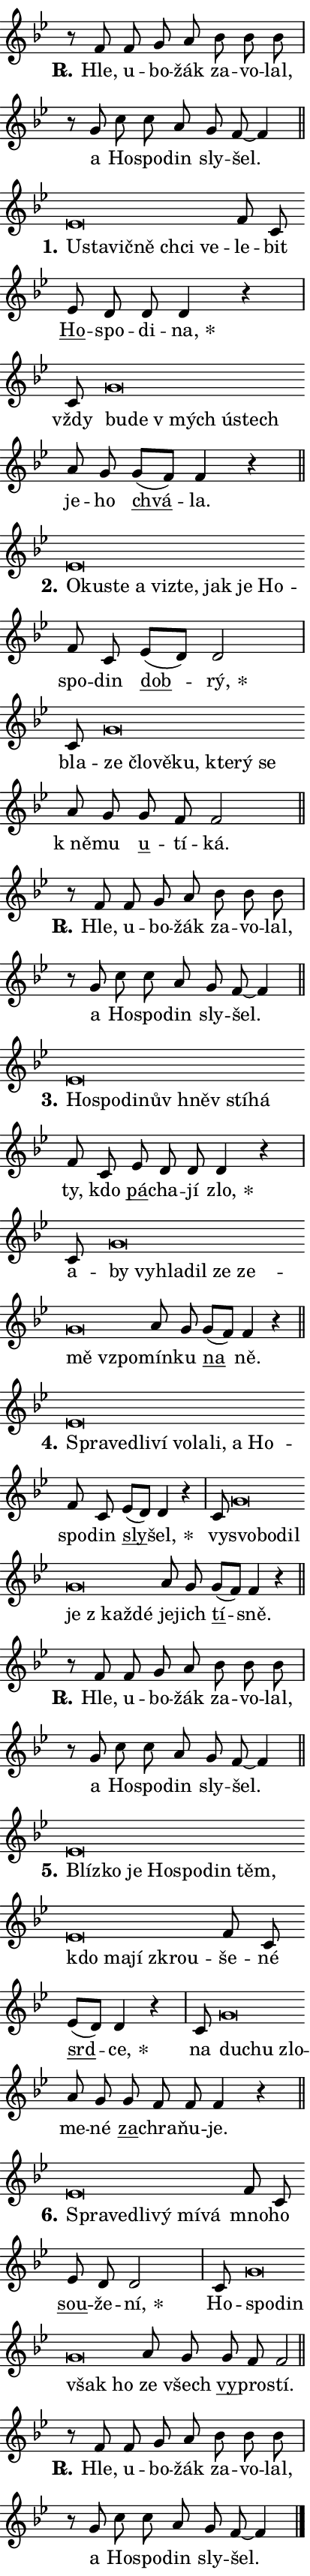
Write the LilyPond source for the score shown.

\version "2.24.0"
\header { tagline = "" }
\paper {
  indent = 0\cm
  top-margin = 0\cm
  right-margin = 0.13\cm % to fit lyric hyphens
  bottom-margin = 0\cm
  left-margin = 0\cm
  paper-width = 7\cm
  page-breaking = #ly:one-page-breaking
  system-system-spacing.basic-distance = #11
  score-system-spacing.basic-distance = #11
  ragged-last = ##f
}


%% Author: Thomas Morley
%% https://lists.gnu.org/archive/html/lilypond-user/2020-05/msg00002.html
#(define (line-position grob)
"Returns position of @var[grob} in current system:
   @code{'start}, if at first time-step
   @code{'end}, if at last time-step
   @code{'middle} otherwise
"
  (let* ((col (ly:item-get-column grob))
         (ln (ly:grob-object col 'left-neighbor))
         (rn (ly:grob-object col 'right-neighbor))
         (col-to-check-left (if (ly:grob? ln) ln col))
         (col-to-check-right (if (ly:grob? rn) rn col))
         (break-dir-left
           (and
             (ly:grob-property col-to-check-left 'non-musical #f)
             (ly:item-break-dir col-to-check-left)))
         (break-dir-right
           (and
             (ly:grob-property col-to-check-right 'non-musical #f)
             (ly:item-break-dir col-to-check-right))))
        (cond ((eqv? 1 break-dir-left) 'start)
              ((eqv? -1 break-dir-right) 'end)
              (else 'middle))))

#(define (tranparent-at-line-position vctor)
  (lambda (grob)
  "Relying on @code{line-position} select the relevant enry from @var{vctor}.
Used to determine transparency,"
    (case (line-position grob)
      ((end) (not (vector-ref vctor 0)))
      ((middle) (not (vector-ref vctor 1)))
      ((start) (not (vector-ref vctor 2))))))

noteHeadBreakVisibility =
#(define-music-function (break-visibility)(vector?)
"Makes @code{NoteHead}s transparent relying on @var{break-visibility}"
#{
  \override NoteHead.transparent =
    #(tranparent-at-line-position break-visibility)
#})

#(define delete-ledgers-for-transparent-note-heads
  (lambda (grob)
    "Reads whether a @code{NoteHead} is transparent.
If so this @code{NoteHead} is removed from @code{'note-heads} from
@var{grob}, which is supposed to be @code{LedgerLineSpanner}.
As a result ledgers are not printed for this @code{NoteHead}"
    (let* ((nhds-array (ly:grob-object grob 'note-heads))
           (nhds-list
             (if (ly:grob-array? nhds-array)
                 (ly:grob-array->list nhds-array)
                 '()))
           ;; Relies on the transparent-property being done before
           ;; Staff.LedgerLineSpanner.after-line-breaking is executed.
           ;; This is fragile ...
           (to-keep
             (remove
               (lambda (nhd)
                 (ly:grob-property nhd 'transparent #f))
               nhds-list)))
      ;; TODO find a better method to iterate over grob-arrays, similiar
      ;; to filter/remove etc for lists
      ;; For now rebuilt from scratch
      (set! (ly:grob-object grob 'note-heads)  '())
      (for-each
        (lambda (nhd)
          (ly:pointer-group-interface::add-grob grob 'note-heads nhd))
        to-keep))))

squashNotes = {
  \override NoteHead.X-extent = #'(-0.2 . 0.2)
  \override NoteHead.Y-extent = #'(-0.75 . 0)
  \override NoteHead.stencil =
    #(lambda (grob)
       (let ((pos (ly:grob-property grob 'staff-position)))
         (begin
           (if (< pos -7) (display "ERROR: Lower brevis then expected\n") (display "OK: Expected brevis position\n"))
           (if (<= pos -6) ly:text-interface::print ly:note-head::print))))
}
unSquashNotes = {
  \revert NoteHead.X-extent
  \revert NoteHead.Y-extent
  \revert NoteHead.stencil
}

hideNotes = \noteHeadBreakVisibility #begin-of-line-visible
unHideNotes = \noteHeadBreakVisibility #all-visible

% work-around for resetting accidentals
% https://lilypond.org/doc/v2.23/Documentation/notation/displaying-rhythms#unmetered-music
cadenzaMeasure = {
  \cadenzaOff
  \partial 1024 s1024
  \cadenzaOn
}

#(define-markup-command (accent layout props text) (markup?)
  "Underline accented syllable"
  (interpret-markup layout props
    #{\markup \override #'(offset . 4.3) \underline { #text }#}))

responsum = \markup \concat {
  "R" \hspace #-1.05 \path #0.1 #'((moveto 0 0.07) (lineto 0.9 0.8)) \hspace #0.05 "."
}

spaceSize = #0.6828661417322834 % exact space size for TeX Gyre Schola

\layout {
  \context {
    \Staff
    \remove "Time_signature_engraver"
    \override LedgerLineSpanner.after-line-breaking = #delete-ledgers-for-transparent-note-heads
  }
  \context {
    \Lyrics {
      \override LyricSpace.minimum-distance = \spaceSize
      \override LyricText.font-name = #"TeX Gyre Schola"
      \override LyricText.font-size = 1
      \override StanzaNumber.font-name = #"TeX Gyre Schola Bold"
      \override StanzaNumber.font-size = 1
    }
  }
  \context {
    \Score 
    \override NoteHead.text =
      #(lambda (grob) 
        (let ((pos (ly:grob-property grob 'staff-position)))
          #{\markup {
            \combine
              \halign #-0.55 \raise #(if (= pos -6) 0 0.5) \override #'(thickness . 2) \draw-line #'(3.2 . 0)
              \musicglyph "noteheads.sM1"
          }#}))
  }
}

% magnetic-lyrics.ily
%
%   written by
%     Jean Abou Samra <jean@abou-samra.fr>
%     Werner Lemberg <wl@gnu.org>
%
%   adapted by
%     Jiri Hon <jiri.hon@gmail.com>
%
% Version 2022-Apr-15

% https://www.mail-archive.com/lilypond-user@gnu.org/msg149350.html

#(define (Left_hyphen_pointer_engraver context)
   "Collect syllable-hyphen-syllable occurrences in lyrics and store
them in properties.  This engraver only looks to the left.  For
example, if the lyrics input is @code{foo -- bar}, it does the
following.

@itemize @bullet
@item
Set the @code{text} property of the @code{LyricHyphen} grob between
@q{foo} and @q{bar} to @code{foo}.

@item
Set the @code{left-hyphen} property of the @code{LyricText} grob with
text @q{foo} to the @code{LyricHyphen} grob between @q{foo} and
@q{bar}.
@end itemize

Use this auxiliary engraver in combination with the
@code{lyric-@/text::@/apply-@/magnetic-@/offset!} hook."
   (let ((hyphen #f)
         (text #f))
     (make-engraver
      (acknowledgers
       ((lyric-syllable-interface engraver grob source-engraver)
        (set! text grob)))
      (end-acknowledgers
       ((lyric-hyphen-interface engraver grob source-engraver)
        ;(when (not (grob::has-interface grob 'lyric-space-interface))
          (set! hyphen grob)));)
      ((stop-translation-timestep engraver)
       (when (and text hyphen)
         (ly:grob-set-object! text 'left-hyphen hyphen))
       (set! text #f)
       (set! hyphen #f)))))

#(define (lyric-text::apply-magnetic-offset! grob)
   "If the space between two syllables is less than the value in
property @code{LyricText@/.details@/.squash-threshold}, move the right
syllable to the left so that it gets concatenated with the left
syllable.

Use this function as a hook for
@code{LyricText@/.after-@/line-@/breaking} if the
@code{Left_@/hyphen_@/pointer_@/engraver} is active."
   (let ((hyphen (ly:grob-object grob 'left-hyphen #f)))
     (when hyphen
       (let ((left-text (ly:spanner-bound hyphen LEFT)))
         (when (grob::has-interface left-text 'lyric-syllable-interface)
           (let* ((common (ly:grob-common-refpoint grob left-text X))
                  (this-x-ext (ly:grob-extent grob common X))
                  (left-x-ext
                   (begin
                     ;; Trigger magnetism for left-text.
                     (ly:grob-property left-text 'after-line-breaking)
                     (ly:grob-extent left-text common X)))
                  ;; `delta` is the gap width between two syllables.
                  (delta (- (interval-start this-x-ext)
                            (interval-end left-x-ext)))
                  (details (ly:grob-property grob 'details))
                  (threshold (assoc-get 'squash-threshold details 0.2)))
             (when (< delta threshold)
               (let* (;; We have to manipulate the input text so that
                      ;; ligatures crossing syllable boundaries are not
                      ;; disabled.  For languages based on the Latin
                      ;; script this is essentially a beautification.
                      ;; However, for non-Western scripts it can be a
                      ;; necessity.
                      (lt (ly:grob-property left-text 'text))
                      (rt (ly:grob-property grob 'text))
                      (is-space (grob::has-interface hyphen 'lyric-space-interface))
                      (space (if is-space " " ""))
                      (extra-delta (if is-space spaceSize 0))
                      ;; Append new syllable.
                      (ltrt-space (if (and (string? lt) (string? rt))
                                (string-append lt space rt)
                                (make-concat-markup (list lt space rt))))
                      ;; Right-align `ltrt` to the right side.
                      (ltrt-space-markup (grob-interpret-markup
                               grob
                               (make-translate-markup
                                (cons (interval-length this-x-ext) 0)
                                (make-right-align-markup ltrt-space)))))
                 (begin
                   ;; Don't print `left-text`.
                   (ly:grob-set-property! left-text 'stencil #f)
                   ;; Set text and stencil (which holds all collected
                   ;; syllables so far) and shift it to the left.
                   (ly:grob-set-property! grob 'text ltrt-space)
                   (ly:grob-set-property! grob 'stencil ltrt-space-markup)
                   (ly:grob-translate-axis! grob (- (- delta extra-delta)) X))))))))))


#(define (lyric-hyphen::displace-bounds-first grob)
   ;; Make very sure this callback isn't triggered too early.
   (let ((left (ly:spanner-bound grob LEFT))
         (right (ly:spanner-bound grob RIGHT)))
     (ly:grob-property left 'after-line-breaking)
     (ly:grob-property right 'after-line-breaking)
     (ly:lyric-hyphen::print grob)))

squashThreshold = #0.4

\layout {
  \context {
    \Lyrics
    \consists #Left_hyphen_pointer_engraver
    \override LyricText.after-line-breaking =
      #lyric-text::apply-magnetic-offset!
    \override LyricHyphen.stencil = #lyric-hyphen::displace-bounds-first
    \override LyricText.details.squash-threshold = \squashThreshold
    \override LyricHyphen.minimum-distance = 0
    \override LyricHyphen.minimum-length = \squashThreshold
  }
}

squashText = \override LyricText.details.squash-threshold = 9999
unSquashText = \override LyricText.details.squash-threshold = \squashThreshold

leftText = \override LyricText.self-alignment-X = #LEFT
unLeftText = \revert LyricText.self-alignment-X

starOffset = #(lambda (grob) 
                (let ((x_offset (ly:self-alignment-interface::aligned-on-x-parent grob)))
                  (if (= x_offset 0) 0 (+ x_offset 1.2))))

star = #(define-music-function (syllable)(string?)
"Append star separator at the end of a syllable"
#{
  \once \override LyricText.X-offset = #starOffset
  \lyricmode { \markup {
    #syllable
    \override #'((font-name . "TeX Gyre Schola Bold")) \hspace #0.2 \lower #0.65 \larger "*"
  } }
#})

starAccent = #(define-music-function (syllable)(string?)
"Append star separator at the end of a syllable and make accent"
#{
  \once \override LyricText.X-offset = #starOffset
  \lyricmode { \markup {
    \accent #syllable
    \override #'((font-name . "TeX Gyre Schola Bold")) \hspace #0.2 \lower #0.65 \larger "*"
  } }
#})

breath = #(define-music-function (syllable)(string?)
"Append breathing indicator at the end of a syllable"
#{
  \lyricmode { \markup { #syllable "+" } }
#})

optionalBreath = #(define-music-function (syllable)(string?)
"Append optional breathing indicator at the end of a syllable"
#{
  \lyricmode { \markup { #syllable "(+)" } }
#})


\score {
    <<
        \new Voice = "melody" { \cadenzaOn \key bes \major \relative { r8 f' f g a bes bes bes \cadenzaMeasure \bar "|" r g c c a g f~ f4 \cadenzaMeasure \bar "||" \break } }
        \new Lyrics \lyricsto "melody" { \lyricmode { \set stanza = \responsum
Hle, u -- bo -- žák za -- vo -- lal, a Ho -- spo -- din sly -- šel. } }
    >>
    \layout {}
}

\score {
    <<
        \new Voice = "melody" { \cadenzaOn \key bes \major \relative { \squashNotes es'\breve*1/16 \hideNotes \breve*1/16 \bar "" \breve*1/16 \bar "" \breve*1/16 \bar "" \breve*1/16 \breve*1/16 \bar "" \unHideNotes \unSquashNotes f8 c \bar "" es d d d4 r \cadenzaMeasure \bar "|" c8 \squashNotes g'\breve*1/16 \hideNotes \breve*1/16 \bar "" \breve*1/16 \bar "" \breve*1/16 \breve*1/16 \bar "" \unHideNotes \unSquashNotes a8 g \bar "" g[( f)] f4 r \cadenzaMeasure \bar "||" \break } }
        \new Lyrics \lyricsto "melody" { \lyricmode { \set stanza = "1."
\leftText U -- \squashText sta -- vič -- ně chci ve -- \unLeftText \unSquashText le -- bit \markup \accent Ho -- spo -- di -- \star na, vždy \leftText bu -- \squashText de "v mých" ú -- stech \unLeftText \unSquashText je -- ho \markup \accent chvá -- la. } }
    >>
    \layout {}
}

\score {
    <<
        \new Voice = "melody" { \cadenzaOn \key bes \major \relative { \squashNotes es'\breve*1/16 \hideNotes \breve*1/16 \bar "" \breve*1/16 \bar "" \breve*1/16 \bar "" \breve*1/16 \bar "" \breve*1/16 \bar "" \breve*1/16 \bar "" \breve*1/16 \breve*1/16 \bar "" \unHideNotes \unSquashNotes f8 c \bar "" es[( d)] d2 \cadenzaMeasure \bar "|" c8 \squashNotes g'\breve*1/16 \hideNotes \breve*1/16 \bar "" \breve*1/16 \bar "" \breve*1/16 \bar "" \breve*1/16 \bar "" \breve*1/16 \breve*1/16 \bar "" \unHideNotes \unSquashNotes a8 g \bar "" g f f2 \cadenzaMeasure \bar "||" \break } }
        \new Lyrics \lyricsto "melody" { \lyricmode { \set stanza = "2."
\leftText O -- \squashText ku -- ste a vi -- zte, jak je Ho -- \unLeftText \unSquashText spo -- din \markup \accent dob -- \star rý, bla -- \leftText ze \squashText člo -- vě -- ku, kte -- rý se \unLeftText \unSquashText "k ně" -- mu \markup \accent u -- tí -- ká. } }
    >>
    \layout {}
}

\score {
    <<
        \new Voice = "melody" { \cadenzaOn \key bes \major \relative { r8 f' f g a bes bes bes \cadenzaMeasure \bar "|" r g c c a g f~ f4 \cadenzaMeasure \bar "||" \break } }
        \new Lyrics \lyricsto "melody" { \lyricmode { \set stanza = \responsum
Hle, u -- bo -- žák za -- vo -- lal, a Ho -- spo -- din sly -- šel. } }
    >>
    \layout {}
}

\score {
    <<
        \new Voice = "melody" { \cadenzaOn \key bes \major \relative { \squashNotes es'\breve*1/16 \hideNotes \breve*1/16 \bar "" \breve*1/16 \bar "" \breve*1/16 \bar "" \breve*1/16 \bar "" \breve*1/16 \breve*1/16 \bar "" \unHideNotes \unSquashNotes f8 c \bar "" es d d d4 r \cadenzaMeasure \bar "|" c8 \squashNotes g'\breve*1/16 \hideNotes \breve*1/16 \bar "" \breve*1/16 \bar "" \breve*1/16 \bar "" \breve*1/16 \bar "" \breve*1/16 \bar "" \breve*1/16 \breve*1/16 \bar "" \unHideNotes \unSquashNotes a8 g \bar "" g[( f)] f4 r \cadenzaMeasure \bar "||" \break } }
        \new Lyrics \lyricsto "melody" { \lyricmode { \set stanza = "3."
\leftText Ho -- \squashText spo -- di -- nův hněv stí -- há \unLeftText \unSquashText ty, kdo \markup \accent pá -- cha -- jí \star zlo, a -- \leftText by \squashText vy -- hla -- dil ze ze -- mě vzpo -- \unLeftText \unSquashText mín -- ku \markup \accent na ně. } }
    >>
    \layout {}
}

\score {
    <<
        \new Voice = "melody" { \cadenzaOn \key bes \major \relative { \squashNotes es'\breve*1/16 \hideNotes \breve*1/16 \bar "" \breve*1/16 \bar "" \breve*1/16 \bar "" \breve*1/16 \bar "" \breve*1/16 \bar "" \breve*1/16 \bar "" \breve*1/16 \breve*1/16 \bar "" \unHideNotes \unSquashNotes f8 c \bar "" es[( d)] d4 r \cadenzaMeasure \bar "|" c8 \squashNotes g'\breve*1/16 \hideNotes \breve*1/16 \bar "" \breve*1/16 \bar "" \breve*1/16 \bar "" \breve*1/16 \breve*1/16 \bar "" \unHideNotes \unSquashNotes a8 g \bar "" g[( f)] f4 r \cadenzaMeasure \bar "||" \break } }
        \new Lyrics \lyricsto "melody" { \lyricmode { \set stanza = "4."
\leftText Spra -- \squashText ve -- dli -- ví vo -- la -- li, a Ho -- \unLeftText \unSquashText spo -- din \markup \accent sly -- \star šel, vy -- \leftText svo -- \squashText bo -- dil je "z kaž" -- dé \unLeftText \unSquashText je -- jich \markup \accent tí -- sně. } }
    >>
    \layout {}
}

\score {
    <<
        \new Voice = "melody" { \cadenzaOn \key bes \major \relative { r8 f' f g a bes bes bes \cadenzaMeasure \bar "|" r g c c a g f~ f4 \cadenzaMeasure \bar "||" \break } }
        \new Lyrics \lyricsto "melody" { \lyricmode { \set stanza = \responsum
Hle, u -- bo -- žák za -- vo -- lal, a Ho -- spo -- din sly -- šel. } }
    >>
    \layout {}
}

\score {
    <<
        \new Voice = "melody" { \cadenzaOn \key bes \major \relative { \squashNotes es'\breve*1/16 \hideNotes \breve*1/16 \bar "" \breve*1/16 \bar "" \breve*1/16 \bar "" \breve*1/16 \bar "" \breve*1/16 \bar "" \breve*1/16 \bar "" \breve*1/16 \bar "" \breve*1/16 \bar "" \breve*1/16 \breve*1/16 \bar "" \unHideNotes \unSquashNotes f8 c \bar "" es[( d)] d4 r \cadenzaMeasure \bar "|" c8 \squashNotes g'\breve*1/16 \hideNotes \breve*1/16 \breve*1/16 \bar "" \unHideNotes \unSquashNotes a8 g \bar "" g f f f4 r \cadenzaMeasure \bar "||" \break } }
        \new Lyrics \lyricsto "melody" { \lyricmode { \set stanza = "5."
\leftText Blíz -- \squashText ko je Ho -- spo -- din těm, kdo ma -- jí zkrou -- \unLeftText \unSquashText še -- né \markup \accent srd -- \star ce, na \leftText du -- \squashText chu zlo -- \unLeftText \unSquashText me -- né \markup \accent za -- chra -- ňu -- je. } }
    >>
    \layout {}
}

\score {
    <<
        \new Voice = "melody" { \cadenzaOn \key bes \major \relative { \squashNotes es'\breve*1/16 \hideNotes \breve*1/16 \bar "" \breve*1/16 \bar "" \breve*1/16 \bar "" \breve*1/16 \breve*1/16 \bar "" \unHideNotes \unSquashNotes f8 c \bar "" es d d2 \cadenzaMeasure \bar "|" c8 \squashNotes g'\breve*1/16 \hideNotes \breve*1/16 \bar "" \breve*1/16 \breve*1/16 \bar "" \unHideNotes \unSquashNotes a8 g \bar "" g f f2 \cadenzaMeasure \bar "||" \break } }
        \new Lyrics \lyricsto "melody" { \lyricmode { \set stanza = "6."
\leftText Spra -- \squashText ve -- dli -- vý mí -- vá \unLeftText \unSquashText mno -- ho \markup \accent sou -- že -- \star ní, Ho -- \leftText spo -- \squashText din však ho \unLeftText \unSquashText ze všech \markup \accent vy -- pro -- stí. } }
    >>
    \layout {}
}

\score {
    <<
        \new Voice = "melody" { \cadenzaOn \key bes \major \relative { r8 f' f g a bes bes bes \cadenzaMeasure \bar "|" r g c c a g f~ f4 \cadenzaMeasure \bar "||" \break } \bar "|." }
        \new Lyrics \lyricsto "melody" { \lyricmode { \set stanza = \responsum
Hle, u -- bo -- žák za -- vo -- lal, a Ho -- spo -- din sly -- šel. } }
    >>
    \layout {}
}
